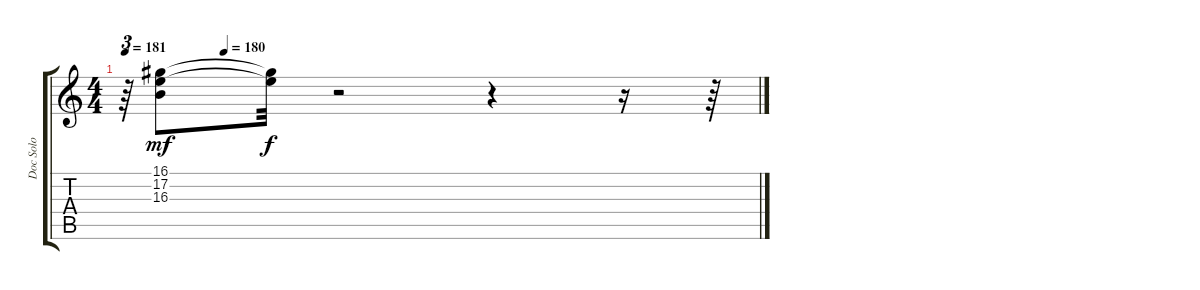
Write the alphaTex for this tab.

\track ("Doc Solo" "Doc Solo") {instrument tremolostrings}
\staff {score tabs}
\tuning (E4 B3 G3 D3 A2 E2) {hide}
\ts (4 4)
\tempo 181
\tempo (180 0.15625)
\clef g2
\ks c
r.64{tu (3 2) dy f} (16.1 17.2 16.3).8{dy mf} (16.1{t} 17.2{t}).32{dy f} r.2 r.4 r.16 r.64
